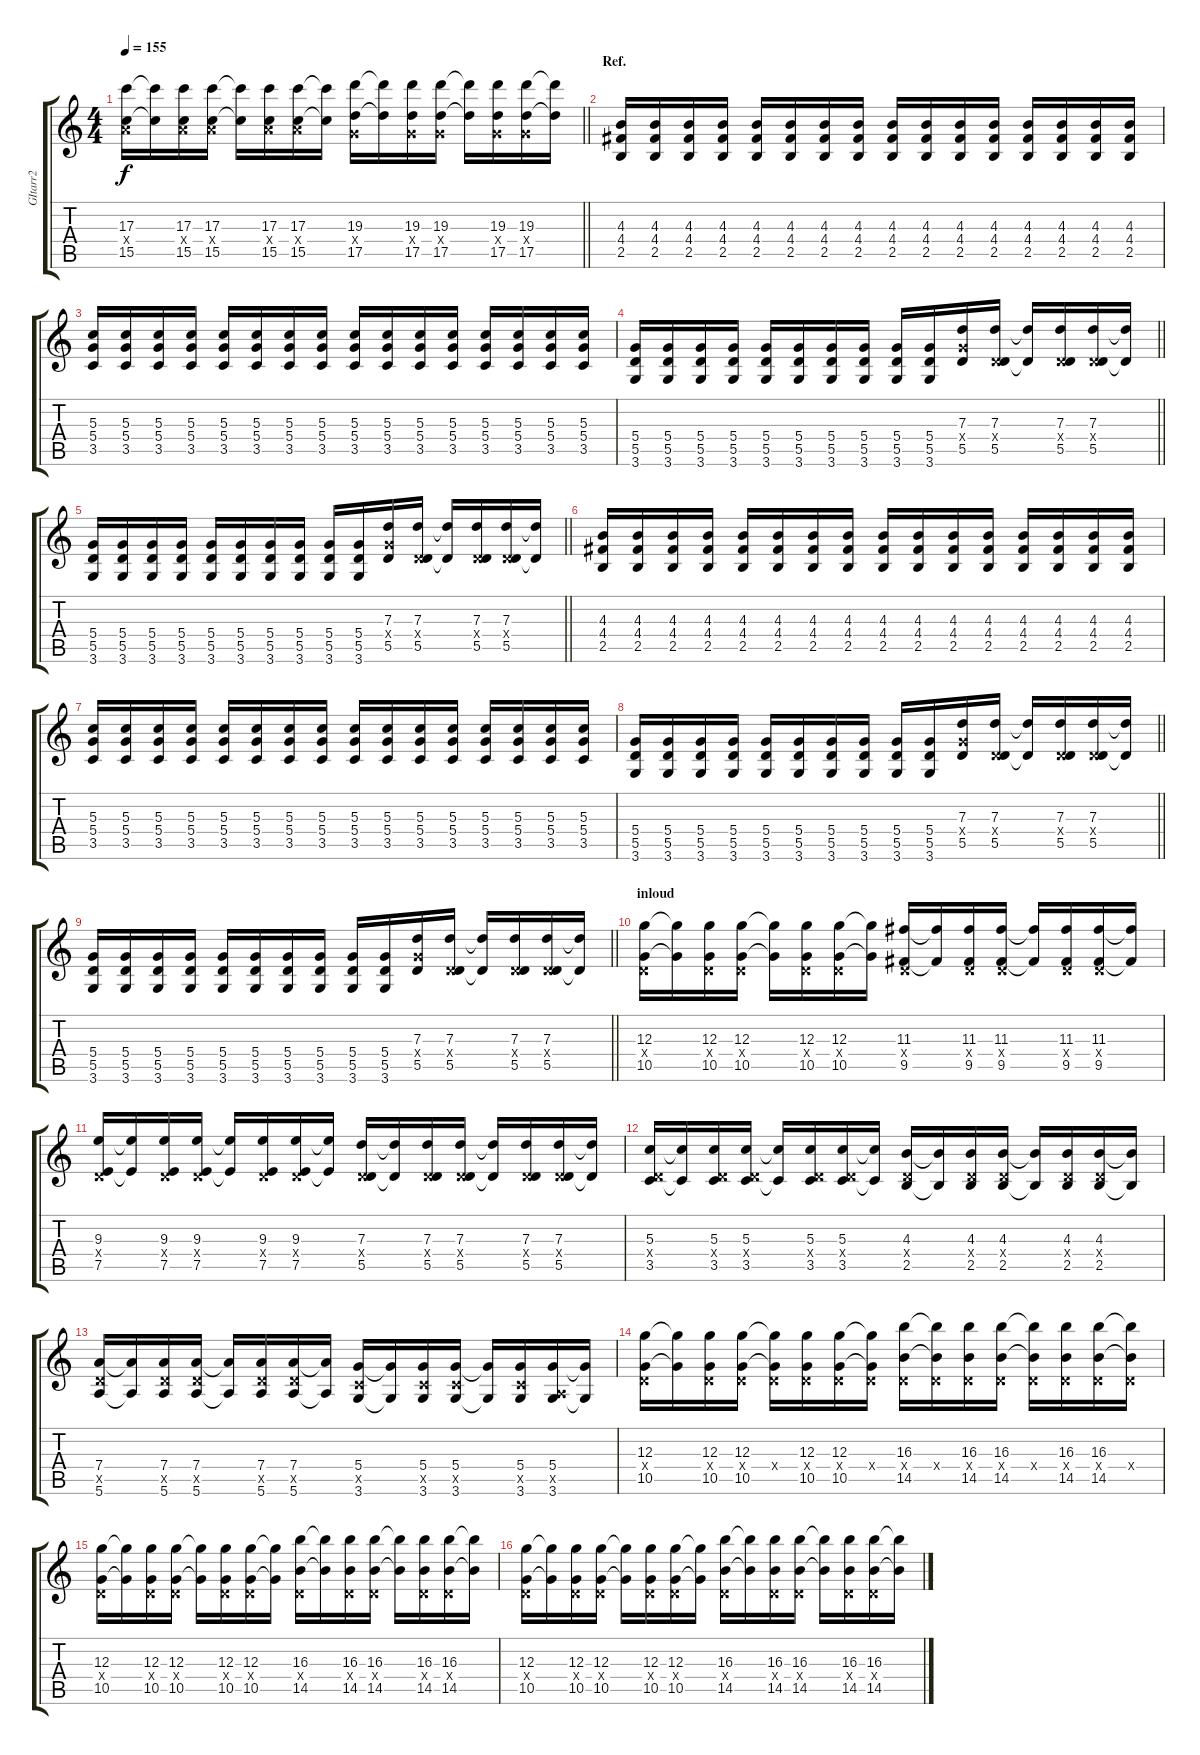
\track ("GItarr2" "GItarr2") {instrument distortionguitar}
\staff {score tabs}
\tuning (E4 B3 G3 D3 A2 E2) {hide}
\ts (4 4)
\tempo 155
\clef g2
\barLineRight lightlight
\ks c
(17.3 7.4{x} 15.5).16{dy f} (17.3{t} 15.5{t}).16 (17.3 7.4{x} 15.5).16 (17.3 7.4{x} 15.5).16 (17.3{t} 15.5{t}).16 (17.3 7.4{x} 15.5).16 (17.3 7.4{x} 15.5).16 (17.3{t} 15.5{t}).16 (19.3 5.4{x} 17.5).16 (19.3{t} 17.5{t}).16 (19.3 5.4{x} 17.5).16 (19.3 5.4{x} 17.5).16 (19.3{t} 17.5{t}).16 (19.3 5.4{x} 17.5).16 (19.3 5.4{x} 17.5).16 (19.3{t} 17.5{t}).16 |
\section ("" "Ref.")
(4.3 4.4 2.5).16 (4.3 4.4 2.5).16 (4.3 4.4 2.5).16 (4.3 4.4 2.5).16 (4.3 4.4 2.5).16 (4.3 4.4 2.5).16 (4.3 4.4 2.5).16 (4.3 4.4 2.5).16 (4.3 4.4 2.5).16 (4.3 4.4 2.5).16 (4.3 4.4 2.5).16 (4.3 4.4 2.5).16 (4.3 4.4 2.5).16 (4.3 4.4 2.5).16 (4.3 4.4 2.5).16 (4.3 4.4 2.5).16 |
(5.3 5.4 3.5).16 (5.3 5.4 3.5).16 (5.3 5.4 3.5).16 (5.3 5.4 3.5).16 (5.3 5.4 3.5).16 (5.3 5.4 3.5).16 (5.3 5.4 3.5).16 (5.3 5.4 3.5).16 (5.3 5.4 3.5).16 (5.3 5.4 3.5).16 (5.3 5.4 3.5).16 (5.3 5.4 3.5).16 (5.3 5.4 3.5).16 (5.3 5.4 3.5).16 (5.3 5.4 3.5).16 (5.3 5.4 3.5).16 |
\barLineRight lightlight
(5.4 5.5 3.6).16 (5.4 5.5 3.6).16 (5.4 5.5 3.6).16 (5.4 5.5 3.6).16 (5.4 5.5 3.6).16 (5.4 5.5 3.6).16 (5.4 5.5 3.6).16 (5.4 5.5 3.6).16 (5.4 5.5 3.6).16 (5.4 5.5 3.6).16 (7.3 5.4{x} 5.5).16 (7.3 0.4{x} 5.5).16 (7.3{t} 5.5{t}).16 (7.3 0.4{x} 5.5).16 (7.3 0.4{x} 5.5).16 (7.3{t} 5.5{t}).16 |
\barLineRight lightlight
(5.4 5.5 3.6).16 (5.4 5.5 3.6).16 (5.4 5.5 3.6).16 (5.4 5.5 3.6).16 (5.4 5.5 3.6).16 (5.4 5.5 3.6).16 (5.4 5.5 3.6).16 (5.4 5.5 3.6).16 (5.4 5.5 3.6).16 (5.4 5.5 3.6).16 (7.3 5.4{x} 5.5).16 (7.3 0.4{x} 5.5).16 (7.3{t} 5.5{t}).16 (7.3 0.4{x} 5.5).16 (7.3 0.4{x} 5.5).16 (7.3{t} 5.5{t}).16 |
(4.3 4.4 2.5).16 (4.3 4.4 2.5).16 (4.3 4.4 2.5).16 (4.3 4.4 2.5).16 (4.3 4.4 2.5).16 (4.3 4.4 2.5).16 (4.3 4.4 2.5).16 (4.3 4.4 2.5).16 (4.3 4.4 2.5).16 (4.3 4.4 2.5).16 (4.3 4.4 2.5).16 (4.3 4.4 2.5).16 (4.3 4.4 2.5).16 (4.3 4.4 2.5).16 (4.3 4.4 2.5).16 (4.3 4.4 2.5).16 |
(5.3 5.4 3.5).16 (5.3 5.4 3.5).16 (5.3 5.4 3.5).16 (5.3 5.4 3.5).16 (5.3 5.4 3.5).16 (5.3 5.4 3.5).16 (5.3 5.4 3.5).16 (5.3 5.4 3.5).16 (5.3 5.4 3.5).16 (5.3 5.4 3.5).16 (5.3 5.4 3.5).16 (5.3 5.4 3.5).16 (5.3 5.4 3.5).16 (5.3 5.4 3.5).16 (5.3 5.4 3.5).16 (5.3 5.4 3.5).16 |
\barLineRight lightlight
(5.4 5.5 3.6).16 (5.4 5.5 3.6).16 (5.4 5.5 3.6).16 (5.4 5.5 3.6).16 (5.4 5.5 3.6).16 (5.4 5.5 3.6).16 (5.4 5.5 3.6).16 (5.4 5.5 3.6).16 (5.4 5.5 3.6).16 (5.4 5.5 3.6).16 (7.3 5.4{x} 5.5).16 (7.3 0.4{x} 5.5).16 (7.3{t} 5.5{t}).16 (7.3 0.4{x} 5.5).16 (7.3 0.4{x} 5.5).16 (7.3{t} 5.5{t}).16 |
\barLineRight lightlight
(5.4 5.5 3.6).16 (5.4 5.5 3.6).16 (5.4 5.5 3.6).16 (5.4 5.5 3.6).16 (5.4 5.5 3.6).16 (5.4 5.5 3.6).16 (5.4 5.5 3.6).16 (5.4 5.5 3.6).16 (5.4 5.5 3.6).16 (5.4 5.5 3.6).16 (7.3 5.4{x} 5.5).16 (7.3 0.4{x} 5.5).16 (7.3{t} 5.5{t}).16 (7.3 0.4{x} 5.5).16 (7.3 0.4{x} 5.5).16 (7.3{t} 5.5{t}).16 |
\section ("" "inloud")
(12.3 0.4{x} 10.5).16 (12.3{t} 10.5{t}).16 (12.3 0.4{x} 10.5).16 (12.3 0.4{x} 10.5).16 (12.3{t} 10.5{t}).16 (12.3 0.4{x} 10.5).16 (12.3 0.4{x} 10.5).16 (12.3{t} 10.5{t}).16 (11.3 0.4{x} 9.5).16 (11.3{t} 9.5{t}).16 (11.3 0.4{x} 9.5).16 (11.3 0.4{x} 9.5).16 (11.3{t} 9.5{t}).16 (11.3 0.4{x} 9.5).16 (11.3 0.4{x} 9.5).16 (11.3{t} 9.5{t}).16 |
(9.3 0.4{x} 7.5).16 (9.3{t} 7.5{t}).16 (9.3 0.4{x} 7.5).16 (9.3 0.4{x} 7.5).16 (9.3{t} 7.5{t}).16 (9.3 0.4{x} 7.5).16 (9.3 0.4{x} 7.5).16 (9.3{t} 7.5{t}).16 (7.3 0.4{x} 5.5).16 (7.3{t} 5.5{t}).16 (7.3 0.4{x} 5.5).16 (7.3 0.4{x} 5.5).16 (7.3{t} 5.5{t}).16 (7.3 0.4{x} 5.5).16 (7.3 0.4{x} 5.5).16 (7.3{t} 5.5{t}).16 |
(5.3 0.4{x} 3.5).16 (5.3{t} 3.5{t}).16 (5.3 0.4{x} 3.5).16 (5.3 0.4{x} 3.5).16 (5.3{t} 3.5{t}).16 (5.3 0.4{x} 3.5).16 (5.3 0.4{x} 3.5).16 (5.3{t} 3.5{t}).16 (4.3 0.4{x} 2.5).16 (4.3{t} 2.5{t}).16 (4.3 0.4{x} 2.5).16 (4.3 0.4{x} 2.5).16 (4.3{t} 2.5{t}).16 (4.3 0.4{x} 2.5).16 (4.3 0.4{x} 2.5).16 (4.3{t} 2.5{t}).16 |
(7.4 5.5{x} 5.6).16 (7.4{t} 5.6{t}).16 (7.4 5.5{x} 5.6).16 (7.4 5.5{x} 5.6).16 (7.4{t} 5.6{t}).16 (7.4 5.5{x} 5.6).16 (7.4 5.5{x} 5.6).16 (7.4{t} 5.6{t}).16 (5.4 3.5{x} 3.6).16 (5.4{t} 3.6{t}).16 (5.4 3.5{x} 3.6).16 (5.4 3.5{x} 3.6).16 (5.4{t} 3.6{t}).16 (5.4 3.5{x} 3.6).16 (5.4 0.5{x} 3.6).16 (5.4{t} 3.6{t}).16 |
(12.3 0.4{x} 10.5).16 (12.3{t} 10.5{t}).16 (12.3 0.4{x} 10.5).16 (12.3 0.4{x} 10.5).16 (12.3{t} 0.4{x} 10.5{t}).16 (12.3 0.4{x} 10.5).16 (12.3 0.4{x} 10.5).16 (12.3{t} 0.4{x} 10.5{t}).16 (16.3 0.4{x} 14.5).16 (16.3{t} 0.4{x} 14.5{t}).16 (16.3 0.4{x} 14.5).16 (16.3 0.4{x} 14.5).16 (16.3{t} 0.4{x} 14.5{t}).16 (16.3 0.4{x} 14.5).16 (16.3 0.4{x} 14.5).16 (16.3{t} 0.4{x} 14.5{t}).16 |
(12.3 0.4{x} 10.5).16 (12.3{t} 10.5{t}).16 (12.3 0.4{x} 10.5).16 (12.3 0.4{x} 10.5).16 (12.3{t} 10.5{t}).16 (12.3 0.4{x} 10.5).16 (12.3 0.4{x} 10.5).16 (12.3{t} 10.5{t}).16 (16.3 0.4{x} 14.5).16 (16.3{t} 14.5{t}).16 (16.3 0.4{x} 14.5).16 (16.3 0.4{x} 14.5).16 (16.3{t} 14.5{t}).16 (16.3 0.4{x} 14.5).16 (16.3 0.4{x} 14.5).16 (16.3{t} 14.5{t}).16 |
(12.3 0.4{x} 10.5).16 (12.3{t} 10.5{t}).16 (12.3 0.4{x} 10.5).16 (12.3 0.4{x} 10.5).16 (12.3{t} 10.5{t}).16 (12.3 0.4{x} 10.5).16 (12.3 0.4{x} 10.5).16 (12.3{t} 10.5{t}).16 (16.3 0.4{x} 14.5).16 (16.3{t} 14.5{t}).16 (16.3 0.4{x} 14.5).16 (16.3 0.4{x} 14.5).16 (16.3{t} 14.5{t}).16 (16.3 0.4{x} 14.5).16 (16.3 0.4{x} 14.5).16 (16.3{t} 14.5{t}).16
